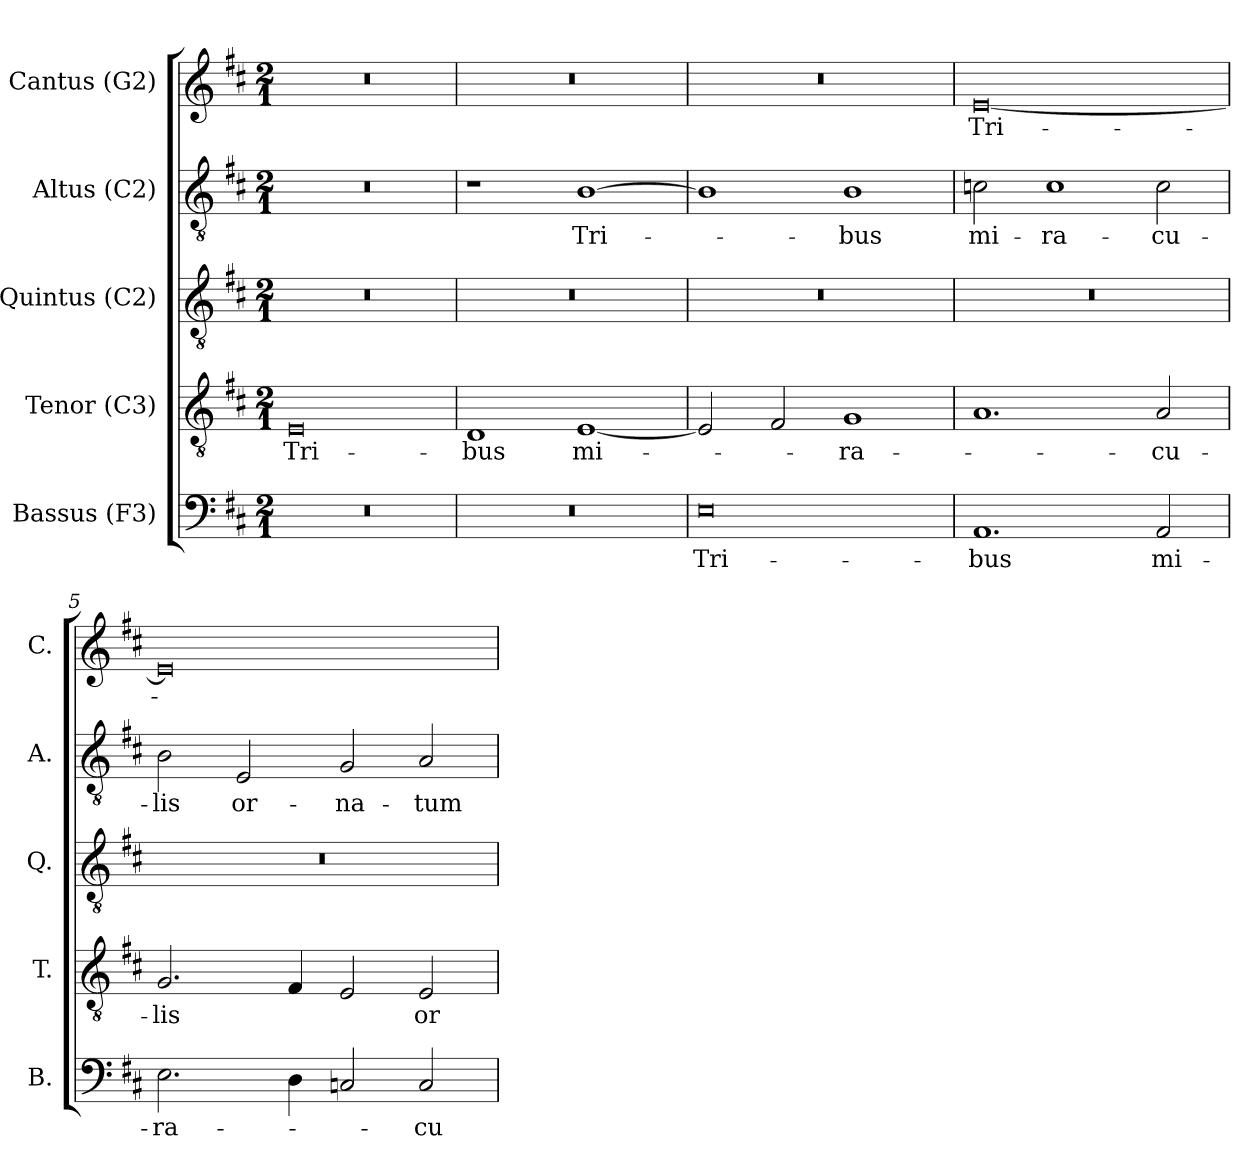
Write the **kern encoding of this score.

**kern	**text	**kern	**text	**kern	**kern	**text	**kern	**text
*part5	*part5	*part4	*part4	*part3	*part2	*part2	*part1	*part1
*staff5	*staff5	*staff4	*staff4	*staff3	*staff2	*staff2	*staff1	*staff1
*I"Bassus (F3)	*	*I"Tenor (C3)	*	*I"Quintus (C2)	*I"Altus (C2)	*	*I"Cantus (G2)	*
*I'B.	*	*I'T.	*	*I'Q.	*I'A.	*	*I'C.	*
!!LO:PB:g=z
*clefF4	*	*clefGv2	*	*clefGv2	*clefGv2	*	*clefG2	*
*	*	*ITrd7c12	*	*ITrd7c12	*ITrd7c12	*	*	*
*k[f#c#]	*	*k[f#c#]	*	*k[f#c#]	*k[f#c#]	*	*k[f#c#]	*
*D:	*	*D:	*	*D:	*D:	*	*D:	*
*M2/1	*	*M2/1	*	*M2/1	*M2/1	*	*M2/1	*
=1	=1	=1	=1	=1	=1	=1	=1	=1
!LO:N:vis=1	!	!	!	!	!	!	!	!
!	!	!	!LO:LY:b:color=#000000	!LO:N:vis=1	!LO:N:vis=1	!	!LO:N:vis=1	!
0r	.	0EEi	Tri-	0r	0r	.	0r	.
=2	=2	=2	=2	=2	=2	=2	=2	=2
!LO:N:vis=1	!	!	!	!	!	!	!	!
!	!	!	!LO:LY:b:color=#000000	!LO:N:vis=1	!	!	!LO:N:vis=1	!
0r	.	1DDi	-bus	0r	1r	.	0r	.
!	!	!	!LO:LY:b:color=#000000	!	!	!	!	!
!	!	!	!	!	!	!LO:LY:b:color=#000000	!	!
.	.	[1EEi	mi-	.	[1BBi	Tri-	.	.
=3	=3	=3	=3	=3	=3	=3	=3	=3
!	!LO:LY:b:color=#000000	!	!	!LO:N:vis=1	!	!	!LO:N:vis=1	!
0Ei	Tri-	2EEi/]	.	0r	1BBi]	.	0r	.
.	.	2FF#i/	.	.	.	.	.	.
!	!	!	!LO:LY:b:color=#000000	!	!	!	!	!
!	!	!	!	!	!	!LO:LY:b:color=#000000	!	!
.	.	1GGi	-ra-	.	1BBi	-bus	.	.
=4	=4	=4	=4	=4	=4	=4	=4	=4
!	!LO:LY:b:color=#000000	!	!	!LO:N:vis=1	!	!	!	!
!	!	!	!	!	!	!LO:LY:b:color=#000000	!	!
!	!	!	!	!	!	!	!	!LO:LY:b:color=#000000
1.AAi	-bus	1.AAi	.	0r	2Cni\	mi-	[0ei	Tri-
!	!	!	!	!	!	!LO:LY:b:color=#000000	!	!
.	.	.	.	.	1Ci	-ra-	.	.
!	!LO:LY:b:color=#000000	!	!	!	!	!	!	!
!	!	!	!LO:LY:b:color=#000000	!	!	!	!	!
!	!	!	!	!	!	!LO:LY:b:color=#000000	!	!
2AAi/	mi-	2AAi/	-cu-	.	2Ci\	-cu-	.	.
=5	=5	=5	=5	=5	=5	=5	=5	=5
!	!LO:LY:b:color=#000000	!	!	!	!	!	!	!
!	!	!	!LO:LY:b:color=#000000	!LO:N:vis=1	!	!	!	!
!	!	!	!	!	!	!LO:LY:b:color=#000000	!	!
2.Ei\	-ra-	2.GGi/	-lis	0r	2BBi\	-lis	0ei]	.
!	!	!	!	!	!	!LO:LY:b:color=#000000	!	!
.	.	.	.	.	2EEi/	or-	.	.
4Di\	.	4FF#i/	.	.	.	.	.	.
!	!	!	!	!	!	!LO:LY:b:color=#000000	!	!
2Cni/	.	2EEi/	.	.	2GGi/	-na-	.	.
!	!LO:LY:b:color=#000000	!	!	!	!	!	!	!
!	!	!	!LO:LY:b:color=#000000	!	!	!	!	!
!	!	!	!	!	!	!LO:LY:b:color=#000000	!	!
2Ci/	-cu-	2EEi/	or-	.	2AAi/	-tum	.	.
=	=	=	=	=	=	=	=	=
*-	*-	*-	*-	*-	*-	*-	*-	*-
